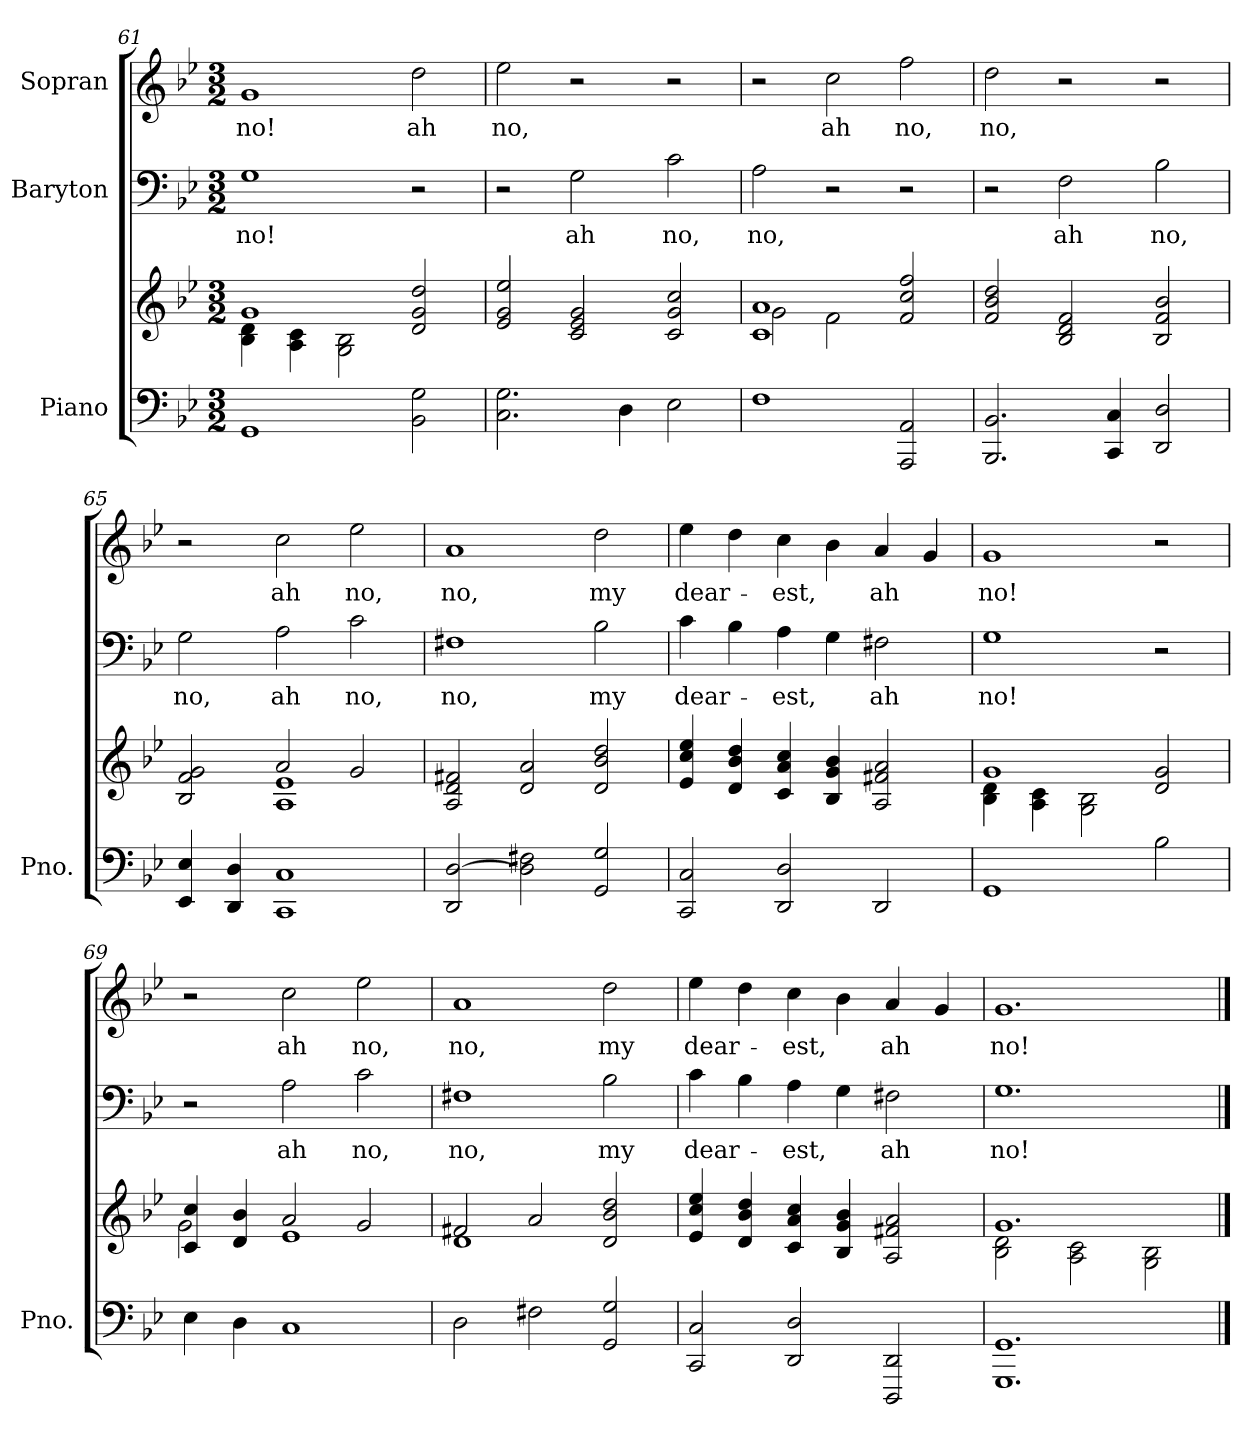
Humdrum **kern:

**kern	**kern	**kern	**text	**kern	**text
*part3	*part3	*part2	*part2	*part1	*part1
*staff4	*staff3	*staff2	*staff2	*staff1	*staff1
*I"Piano	*	*I"Baryton	*	*I"Sopran	*
*I'Pno.	*	*	*	*	*
*clefF4	*clefG2	*clefF4	*	*clefG2	*
*k[b-e-]	*k[b-e-]	*k[b-e-]	*	*k[b-e-]	*
*M3/2	*M3/2	*M3/2	*	*M3/2	*
=61	=61	=61	=61	=61	=61
*	*^	*	*	*	*
!	!	!	!	!LO:LY:b	!	!LO:LY:b
1GG	1g	4B-\ 4d\	1G	no!	1g	no!
.	.	4A\ 4c\	.	.	.	.
.	.	2G\ 2B-\	.	.	.	.
!	!	!	!	!	!	!LO:LY:b
2BB-\ 2G\	2d/ 2g/ 2dd/	2ryy	2r	.	2dd\	ah
!!LO:LB:g=z
=62	=62	=62	=62	=62	=62	=62
!	!	!	!	!	!	!LO:LY:b
*	*v	*v	*	*	*	*
2.C\ 2.G\	2e-/ 2g/ 2ee-/	2r	.	2ee-\	no,
!	!	!	!LO:LY:b	!	!
.	2c/ 2e-/ 2g/	2G\	ah	2r	.
4D\	.	.	.	.	.
!	!	!	!LO:LY:b	!	!
2E-\	2c/ 2g/ 2cc/	2c\	no,	2r	.
=63	=63	=63	=63	=63	=63
*	*^	*	*	*	*
!	!	!	!	!LO:LY:b	!	!
1F	1c 1a	2g\	2A\	no,	2r	.
!	!	!	!	!	!	!LO:LY:b
.	.	2f\	2r	.	2cc\	ah
!	!	!	!	!	!	!LO:LY:b
2AAA/ 2AA/	2f/ 2cc/ 2ff/	2ryy	2r	.	2ff\	no,
=64	=64	=64	=64	=64	=64	=64
!	!	!	!	!	!	!LO:LY:b
*	*v	*v	*	*	*	*
2.BBB-/ 2.BB-/	2f/ 2b-/ 2dd/	2r	.	2dd\	no,
!	!	!	!LO:LY:b	!	!
.	2B-/ 2d/ 2f/	2F\	ah	2r	.
4CC/ 4C/	.	.	.	.	.
!	!	!	!LO:LY:b	!	!
2DD/ 2D/	2B-/ 2f/ 2b-/	2B-\	no,	2r	.
=65	=65	=65	=65	=65	=65
*	*^	*	*	*	*
!	!	!	!	!LO:LY:b	!	!
4EE-/ 4E-/	2B-/ 2f/ 2g/	2ryy	2G\	no,	2r	.
4DD/ 4D/	.	.	.	.	.	.
!	!	!	!	!LO:LY:b	!	!LO:LY:b
1CC 1C	2a/	1A 1e-	2A\	ah	2cc\	ah
!	!	!	!	!LO:LY:b	!	!LO:LY:b
.	2g/	.	2c\	no,	2ee-\	no,
*	*v	*v	*	*	*	*
=66	=66	=66	=66	=66	=66
!	!	!	!LO:LY:b	!	!LO:LY:b
2DD/ [2D/	2A/ 2d/ 2f#X/	1F#X	no,	1a	no,
2D\] 2F#X\	2d/ 2a/	.	.	.	.
!	!	!	!LO:LY:b	!	!LO:LY:b
2GG/ 2G/	2d/ 2b-/ 2dd/	2B-\	my	2dd\	my
=67	=67	=67	=67	=67	=67
!	!	!	!LO:LY:b	!	!LO:LY:b
2CC/ 2C/	4e-/ 4cc/ 4ee-/	4c\	dear-	4ee-\	dear-
.	4d/ 4b-/ 4dd/	4B-\	.	4dd\	.
!	!	!	!LO:LY:b	!	!LO:LY:b
2DD/ 2D/	4c/ 4a/ 4cc/	4A\	-est,	4cc\	-est,
.	4B-/ 4g/ 4b-/	4G\	.	4b-\	.
!	!	!	!LO:LY:b	!	!LO:LY:b
2DD/	2A/ 2f#X/ 2a/	2F#X\	ah	4a/	ah
.	.	.	.	4g/	.
!!LO:LB:g=z
=68	=68	=68	=68	=68	=68
*	*^	*	*	*	*
!	!	!	!	!LO:LY:b	!	!LO:LY:b
1GG	1g	4B-\ 4d\	1G	no!	1g	no!
.	.	4A\ 4c\	.	.	.	.
.	.	2G\ 2B-\	.	.	.	.
2B-\	2d/ 2g/	2ryy	2r	.	2r	.
=69	=69	=69	=69	=69	=69	=69
4E-\	4c/ 4cc/	2g\	2r	.	2r	.
4D\	4d/ 4b-/	.	.	.	.	.
!	!	!	!	!LO:LY:b	!	!LO:LY:b
1C	2a/	1e-	2A\	ah	2cc\	ah
!	!	!	!	!LO:LY:b	!	!LO:LY:b
.	2g/	.	2c\	no,	2ee-\	no,
=70	=70	=70	=70	=70	=70	=70
!	!	!	!	!LO:LY:b	!	!LO:LY:b
2D\	2f#X/	1d	1F#X	no,	1a	no,
2F#X\	2a/	.	.	.	.	.
!	!	!	!	!LO:LY:b	!	!LO:LY:b
2GG/ 2G/	2d/ 2b-/ 2dd/	2ryy	2B-\	my	2dd\	my
=71	=71	=71	=71	=71	=71	=71
!	!	!	!	!LO:LY:b	!	!LO:LY:b
*	*v	*v	*	*	*	*
2CC/ 2C/	4e-/ 4cc/ 4ee-/	4c\	dear-	4ee-\	dear-
.	4d/ 4b-/ 4dd/	4B-\	.	4dd\	.
!	!	!	!LO:LY:b	!	!LO:LY:b
2DD/ 2D/	4c/ 4a/ 4cc/	4A\	-est,	4cc\	-est,
.	4B-/ 4g/ 4b-/	4G\	.	4b-\	.
!	!	!	!LO:LY:b	!	!LO:LY:b
2DDD/ 2DD/	2A/ 2f#X/ 2a/	2F#X\	ah	4a/	ah
.	.	.	.	4g/	.
=72	=72	=72	=72	=72	=72
*	*^	*	*	*	*
!	!	!	!	!LO:LY:b	!	!LO:LY:b
1.GGG 1.GG	1.g	2B-\ 2d\	1.G	no!	1.g	no!
.	.	2A\ 2c\	.	.	.	.
.	.	2G\ 2B-\	.	.	.	.
*	*v	*v	*	*	*	*
==	==	==	==	==	==
*-	*-	*-	*-	*-	*-
